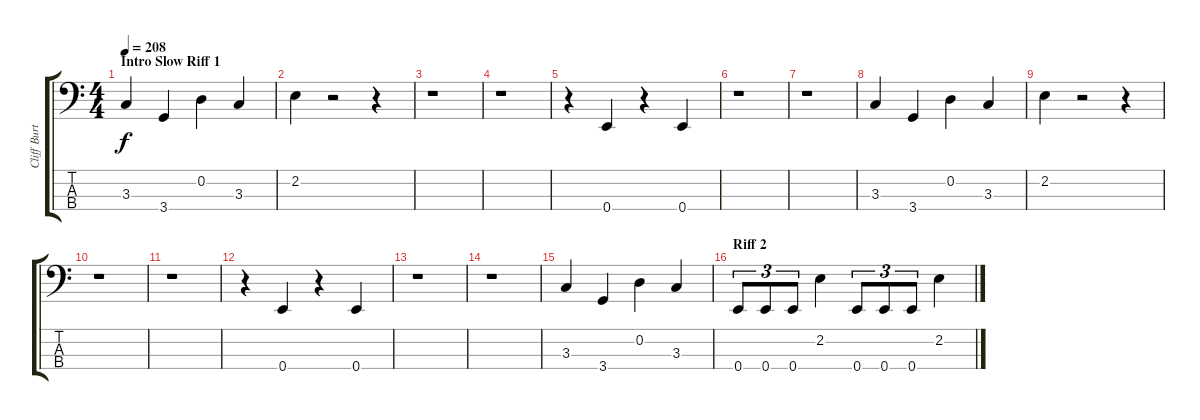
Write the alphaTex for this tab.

\track ("Cliff Burton (Bass)" "Cliff Burt") {instrument electricbassfinger}
\staff {score tabs}
\tuning (G2 D2 A1 E1) {hide}
\ts (4 4)
\section ("" "Intro Slow Riff 1")
\tempo 208
\clef f4
\ks c
3.3.4{dy f instrument electricbassfinger} 3.4.4 0.2.4 3.3.4 |
2.2.4 r.2 r.4 |
r.1 |
r.1 |
r.4 0.4.4 r.4 0.4.4 |
r.1 |
r.1 |
3.3.4 3.4.4 0.2.4 3.3.4 |
2.2.4 r.2 r.4 |
r.1 |
r.1 |
r.4 0.4.4 r.4 0.4.4 |
r.1 |
r.1 |
3.3.4 3.4.4 0.2.4 3.3.4 |
\section ("" "Riff 2")
0.4.8{tu (3 2)} 0.4.8{tu (3 2)} 0.4.8{tu (3 2)} 2.2.4 0.4.8{tu (3 2)} 0.4.8{tu (3 2)} 0.4.8{tu (3 2)} 2.2.4
